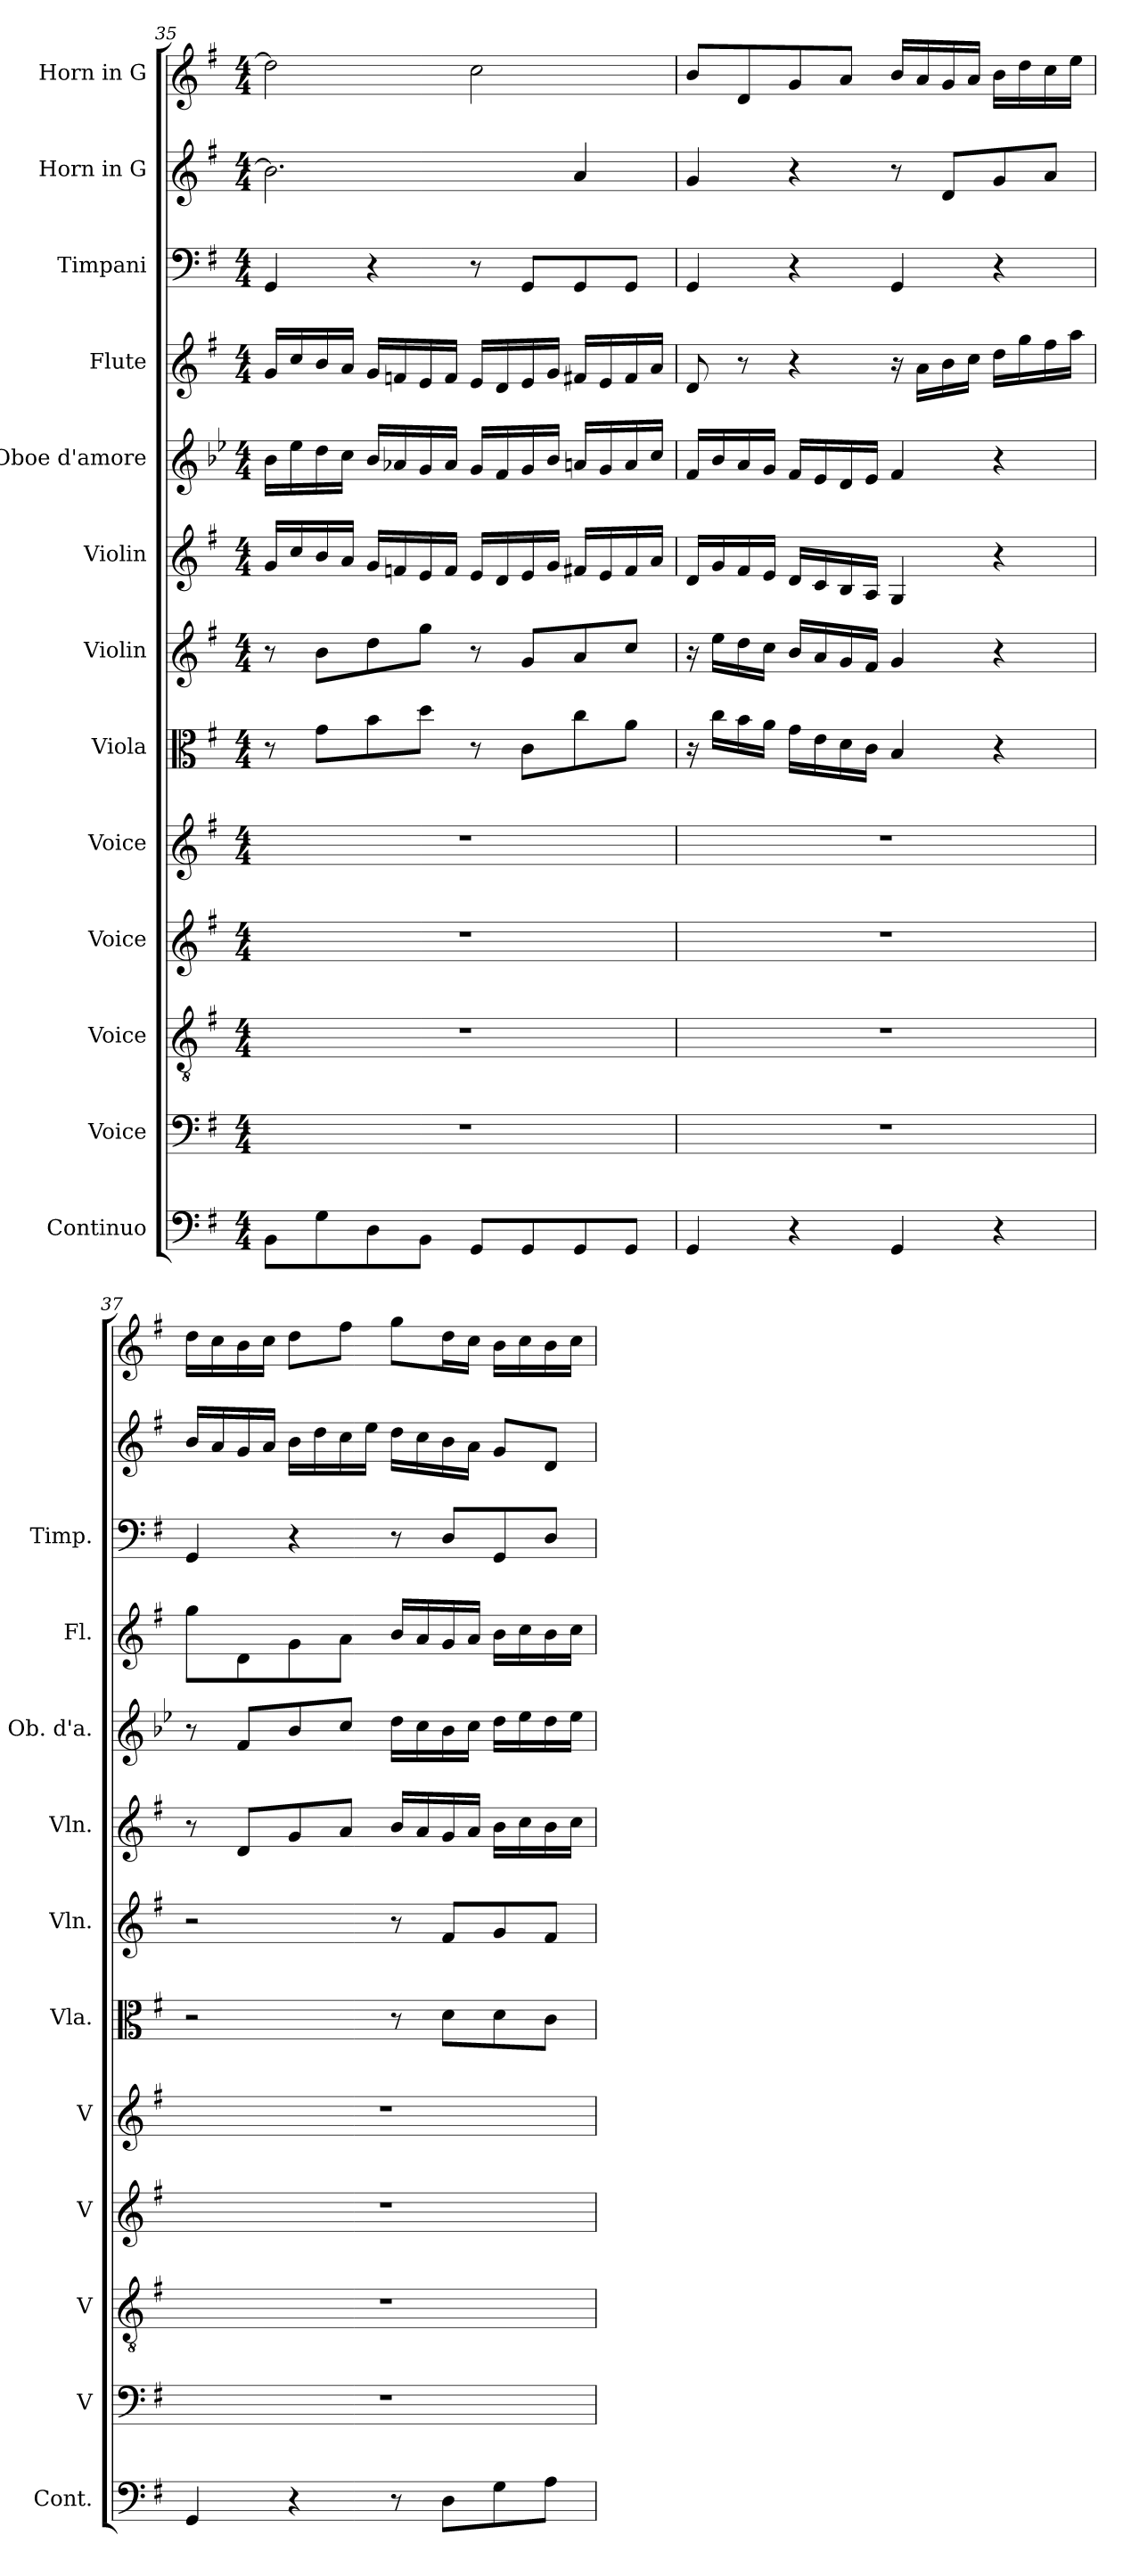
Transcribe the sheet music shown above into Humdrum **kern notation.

**kern	**kern	**kern	**kern	**kern	**kern	**kern	**kern	**kern	**kern	**kern	**kern	**kern
*part13	*part12	*part11	*part10	*part9	*part8	*part7	*part6	*part5	*part4	*part3	*part2	*part1
*staff13	*staff12	*staff11	*staff10	*staff9	*staff8	*staff7	*staff6	*staff5	*staff4	*staff3	*staff2	*staff1
*I"Continuo	*I"Voice	*I"Voice	*I"Voice	*I"Voice	*I"Viola	*I"Violin	*I"Violin	*I"Oboe d'amore	*I"Flute	*I"Timpani	*I"Horn in G	*I"Horn in G
*I'Cont.	*I'V	*I'V	*I'V	*I'V	*I'Vla.	*I'Vln.	*I'Vln.	*I'Ob. d'a.	*I'Fl.	*I'Timp.	*	*
*clefF4	*clefF4	*clefGv2	*clefG2	*clefG2	*clefC3	*clefG2	*clefG2	*clefG2	*clefG2	*clefF4	*clefG2	*clefG2
*	*	*	*	*	*	*	*	*ITrd2c3	*	*	*	*
*k[f#]	*k[f#]	*k[f#]	*k[f#]	*k[f#]	*k[f#]	*k[f#]	*k[f#]	*k[f#]	*k[f#]	*k[f#]	*k[f#]	*k[f#]
*M4/4	*M4/4	*M4/4	*M4/4	*M4/4	*M4/4	*M4/4	*M4/4	*M4/4	*M4/4	*M4/4	*M4/4	*M4/4
=35	=35	=35	=35	=35	=35	=35	=35	=35	=35	=35	=35	=35
8BBL	1r	1r	1r	1r	8r	8r	16gLL	16gLL	16gLL	4GG	2.b]	2dd]
.	.	.	.	.	.	.	16cc	16cc	16cc	.	.	.
8G	.	.	.	.	8gL	8bL	16b	16b	16b	.	.	.
.	.	.	.	.	.	.	16aJJ	16aJJ	16aJJ	.	.	.
8D	.	.	.	.	8b	8dd	16gLL	16gLL	16gLL	4r	.	.
.	.	.	.	.	.	.	16fn	16fn	16fn	.	.	.
8BBJ	.	.	.	.	8ddJ	8ggJ	16e	16e	16e	.	.	.
.	.	.	.	.	.	.	16fJJ	16fJJ	16fJJ	.	.	.
8GGL	.	.	.	.	8r	8r	16eLL	16eLL	16eLL	8r	.	2cc
.	.	.	.	.	.	.	16d	16d	16d	.	.	.
8GG	.	.	.	.	8cL	8gL	16e	16e	16e	8GGL	.	.
.	.	.	.	.	.	.	16gJJ	16gJJ	16gJJ	.	.	.
8GG	.	.	.	.	8cc	8a	16f#XLL	16f#XLL	16f#XLL	8GG	4a	.
.	.	.	.	.	.	.	16e	16e	16e	.	.	.
8GGJ	.	.	.	.	8aJ	8ccJ	16f#	16f#	16f#	8GGJ	.	.
.	.	.	.	.	.	.	16aJJ	16aJJ	16aJJ	.	.	.
=36	=36	=36	=36	=36	=36	=36	=36	=36	=36	=36	=36	=36
4GG	1r	1r	1r	1r	16r	16r	16dLL	16dLL	8d	4GG	4g	8bL
.	.	.	.	.	16ccLL	16eeLL	16g	16g	.	.	.	.
.	.	.	.	.	16b	16dd	16f#	16f#	8r	.	.	8d
.	.	.	.	.	16aJJ	16ccJJ	16eJJ	16eJJ	.	.	.	.
4r	.	.	.	.	16gLL	16bLL	16dLL	16dLL	4r	4r	4r	8g
.	.	.	.	.	16e	16a	16c	16c	.	.	.	.
.	.	.	.	.	16d	16g	16B	16B	.	.	.	8aJ
.	.	.	.	.	16cJJ	16f#JJ	16AJJ	16cJJ	.	.	.	.
4GG	.	.	.	.	4B	4g	4G	4d	16r	4GG	8r	16bLL
.	.	.	.	.	.	.	.	.	16aLL	.	.	16a
.	.	.	.	.	.	.	.	.	16b	.	8dL	16g
.	.	.	.	.	.	.	.	.	16ccJJ	.	.	16aJJ
4r	.	.	.	.	4r	4r	4r	4r	16ddLL	4r	8g	16bLL
.	.	.	.	.	.	.	.	.	16gg	.	.	16dd
.	.	.	.	.	.	.	.	.	16ff#	.	8aJ	16cc
.	.	.	.	.	.	.	.	.	16aaJJ	.	.	16eeJJ
=37	=37	=37	=37	=37	=37	=37	=37	=37	=37	=37	=37	=37
4GG	1r	1r	1r	1r	2r	2r	8r	8r	8ggL	4GG	16bLL	16ddLL
.	.	.	.	.	.	.	.	.	.	.	16a	16cc
.	.	.	.	.	.	.	8dL	8dL	8d	.	16g	16b
.	.	.	.	.	.	.	.	.	.	.	16aJJ	16ccJJ
4r	.	.	.	.	.	.	8g	8g	8g	4r	16bLL	8ddL
.	.	.	.	.	.	.	.	.	.	.	16dd	.
.	.	.	.	.	.	.	8aJ	8aJ	8aJ	.	16cc	8ff#J
.	.	.	.	.	.	.	.	.	.	.	16eeJJ	.
8r	.	.	.	.	8r	8r	16bLL	16bLL	16bLL	8r	16ddLL	8ggL
.	.	.	.	.	.	.	16a	16a	16a	.	16cc	.
8DL	.	.	.	.	8dL	8f#L	16g	16g	16g	8DL	16b	16ddL
.	.	.	.	.	.	.	16aJJ	16aJJ	16aJJ	.	16aJJ	16ccJJ
8G	.	.	.	.	8d	8g	16bLL	16bLL	16bLL	8GG	8gL	16bLL
.	.	.	.	.	.	.	16cc	16cc	16cc	.	.	16cc
8AJ	.	.	.	.	8cJ	8f#J	16b	16b	16b	8DJ	8dJ	16b
.	.	.	.	.	.	.	16ccJJ	16ccJJ	16ccJJ	.	.	16ccJJ
=	=	=	=	=	=	=	=	=	=	=	=	=
*-	*-	*-	*-	*-	*-	*-	*-	*-	*-	*-	*-	*-
